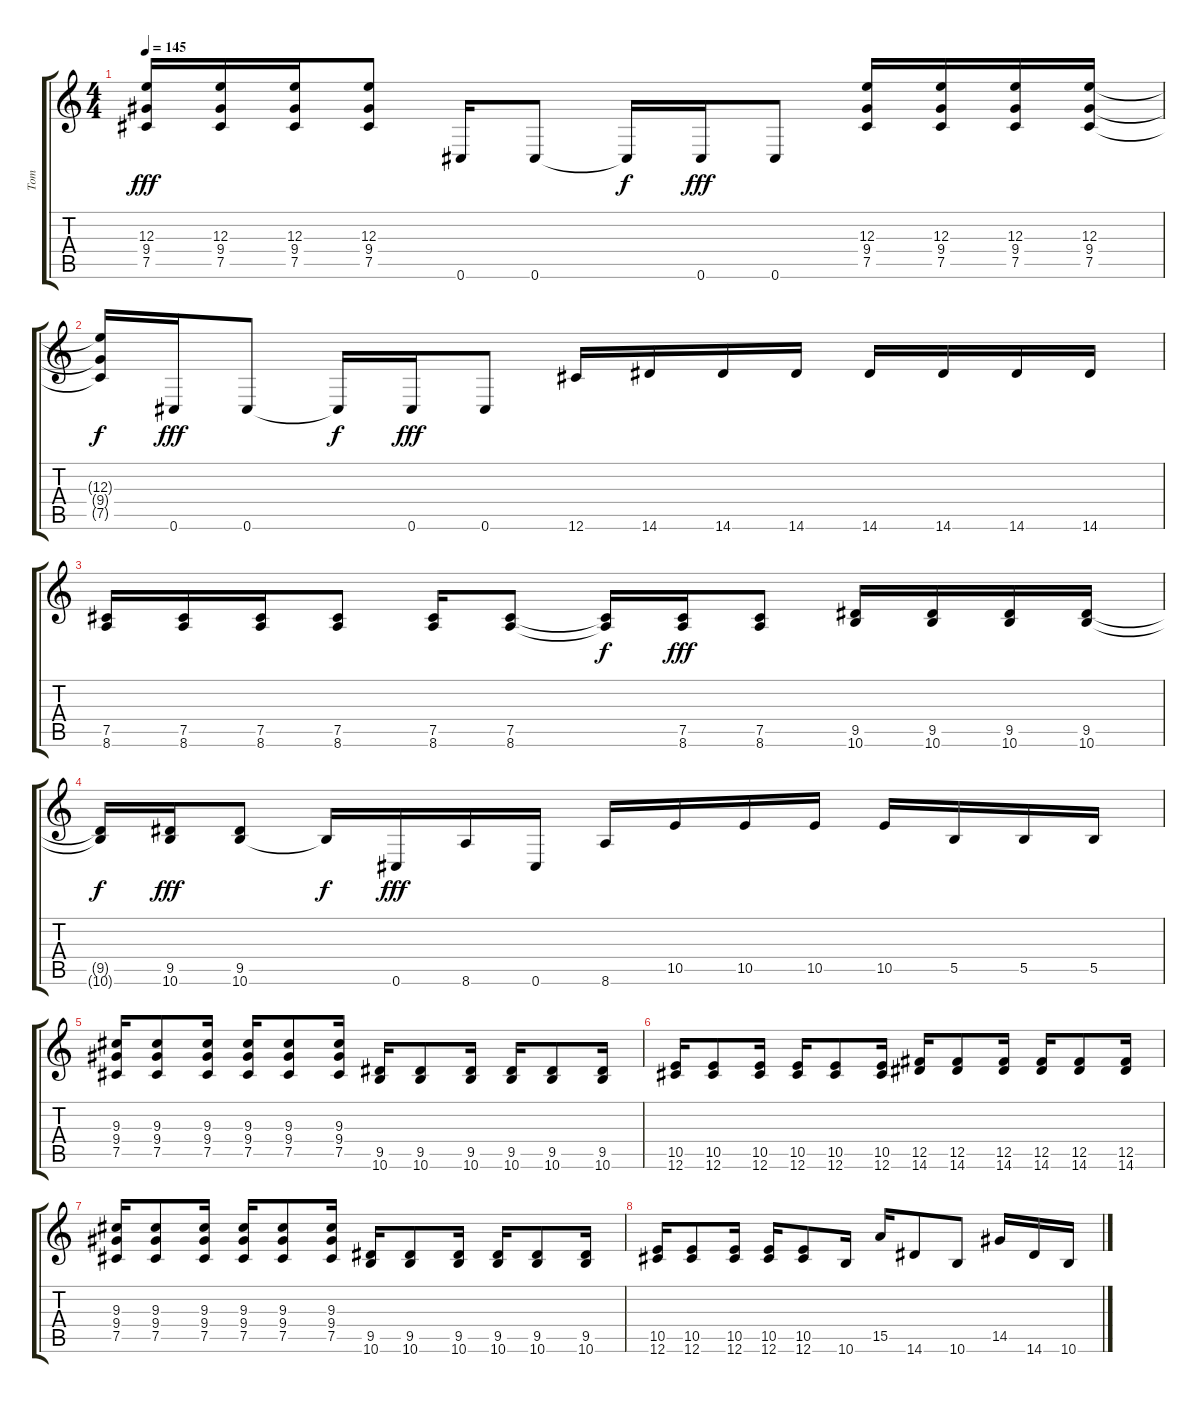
\track ("Tom" "Tom") {instrument distortionguitar}
\staff {score tabs}
\tuning (Db4 Ab3 E3 B2 Gb2 Db2) {hide}
\ts (4 4)
\tempo 145
\clef g2
\ks c
(12.3 9.4 7.5).16{dy fff} (12.3 9.4 7.5).16 (12.3 9.4 7.5).16 (12.3 9.4 7.5).8 0.6.16 0.6.8 0.6{t}.16{dy f} 0.6.16{dy fff} 0.6.8 (12.3 9.4 7.5).16 (12.3 9.4 7.5).16 (12.3 9.4 7.5).16 (12.3 9.4 7.5).16 |
(12.3{t} 9.4{t} 7.5{t}).16{dy f} 0.6.16{dy fff} 0.6.8 0.6{t}.16{dy f} 0.6.16{dy fff} 0.6.8 12.6.16 14.6.16 14.6.16 14.6.16 14.6.16 14.6.16 14.6.16 14.6.16 |
(7.5 8.6).16 (7.5 8.6).16 (7.5 8.6).16 (7.5 8.6).8 (7.5 8.6).16 (7.5 8.6).8 (7.5{t} 8.6{t}).16{dy f} (7.5 8.6).16{dy fff} (7.5 8.6).8 (9.5 10.6).16 (9.5 10.6).16 (9.5 10.6).16 (9.5 10.6).16 |
(9.5{t} 10.6{t}).16{dy f} (9.5 10.6).16{dy fff} (9.5 10.6).8 10.6{t}.16{dy f} 0.6.16{dy fff} 8.6.16 0.6.16 8.6.16 10.5.16 10.5.16 10.5.16 10.5.16 5.5.16 5.5.16 5.5.16 |
(9.3 9.4 7.5).16 (9.3 9.4 7.5).8 (9.3 9.4 7.5).16 (9.3 9.4 7.5).16 (9.3 9.4 7.5).8 (9.3 9.4 7.5).16 (9.5 10.6).16 (9.5 10.6).8 (9.5 10.6).16 (9.5 10.6).16 (9.5 10.6).8 (9.5 10.6).16 |
(10.5 12.6).16 (10.5 12.6).8 (10.5 12.6).16 (10.5 12.6).16 (10.5 12.6).8 (10.5 12.6).16 (12.5 14.6).16 (12.5 14.6).8 (12.5 14.6).16 (12.5 14.6).16 (12.5 14.6).8 (12.5 14.6).16 |
(9.3 9.4 7.5).16 (9.3 9.4 7.5).8 (9.3 9.4 7.5).16 (9.3 9.4 7.5).16 (9.3 9.4 7.5).8 (9.3 9.4 7.5).16 (9.5 10.6).16 (9.5 10.6).8 (9.5 10.6).16 (9.5 10.6).16 (9.5 10.6).8 (9.5 10.6).16 |
(10.5 12.6).16 (10.5 12.6).8 (10.5 12.6).16 (10.5 12.6).16 (10.5 12.6).8 10.6.16 15.5.16 14.6.8 10.6.8 14.5.16 14.6.16 10.6.16
